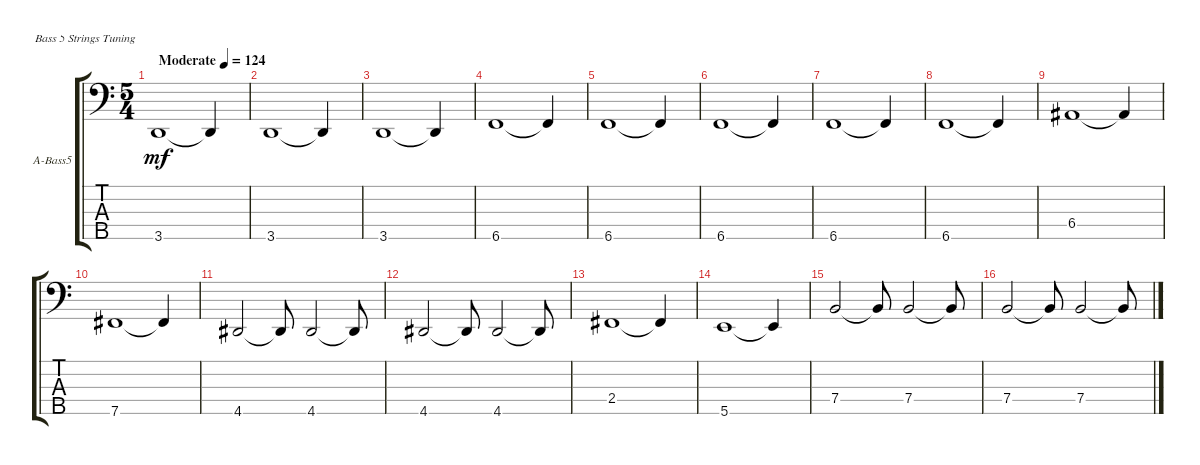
\bracketExtendMode groupsimilarinstruments
\firstSystemTrackNameOrientation horizontal
\otherSystemsTrackNameOrientation horizontal
\track ("Bass" "A-Bass5") {instrument lead8bassandlead}
\staff {score tabs}
\tuning (G2 D2 A1 E1 B0)
\displaytranspose 12
\ts (5 4)
\beaming (8 6 4)
\tempo (124 "Moderate")
\clef f4
\ks aminor
3.5.1{dy mf instrument lead8bassandlead} 3.5{t}.4 |
3.5.1 3.5{t}.4 |
3.5.1 3.5{t}.4 |
6.5.1 6.5{t}.4 |
6.5.1 6.5{t}.4 |
6.5.1 6.5{t}.4 |
6.5.1 6.5{t}.4 |
6.5.1 6.5{t}.4 |
6.4.1 6.4{t}.4 |
7.5.1 7.5{t}.4 |
4.5.2 4.5{t}.8 4.5.2 4.5{t}.8 |
4.5.2 4.5{t}.8 4.5.2 4.5{t}.8 |
2.4.1 2.4{t}.4 |
5.5.1 5.5{t}.4 |
7.4.2 7.4{t}.8 7.4.2 7.4{t}.8 |
7.4.2 7.4{t}.8 7.4.2 7.4{t}.8
